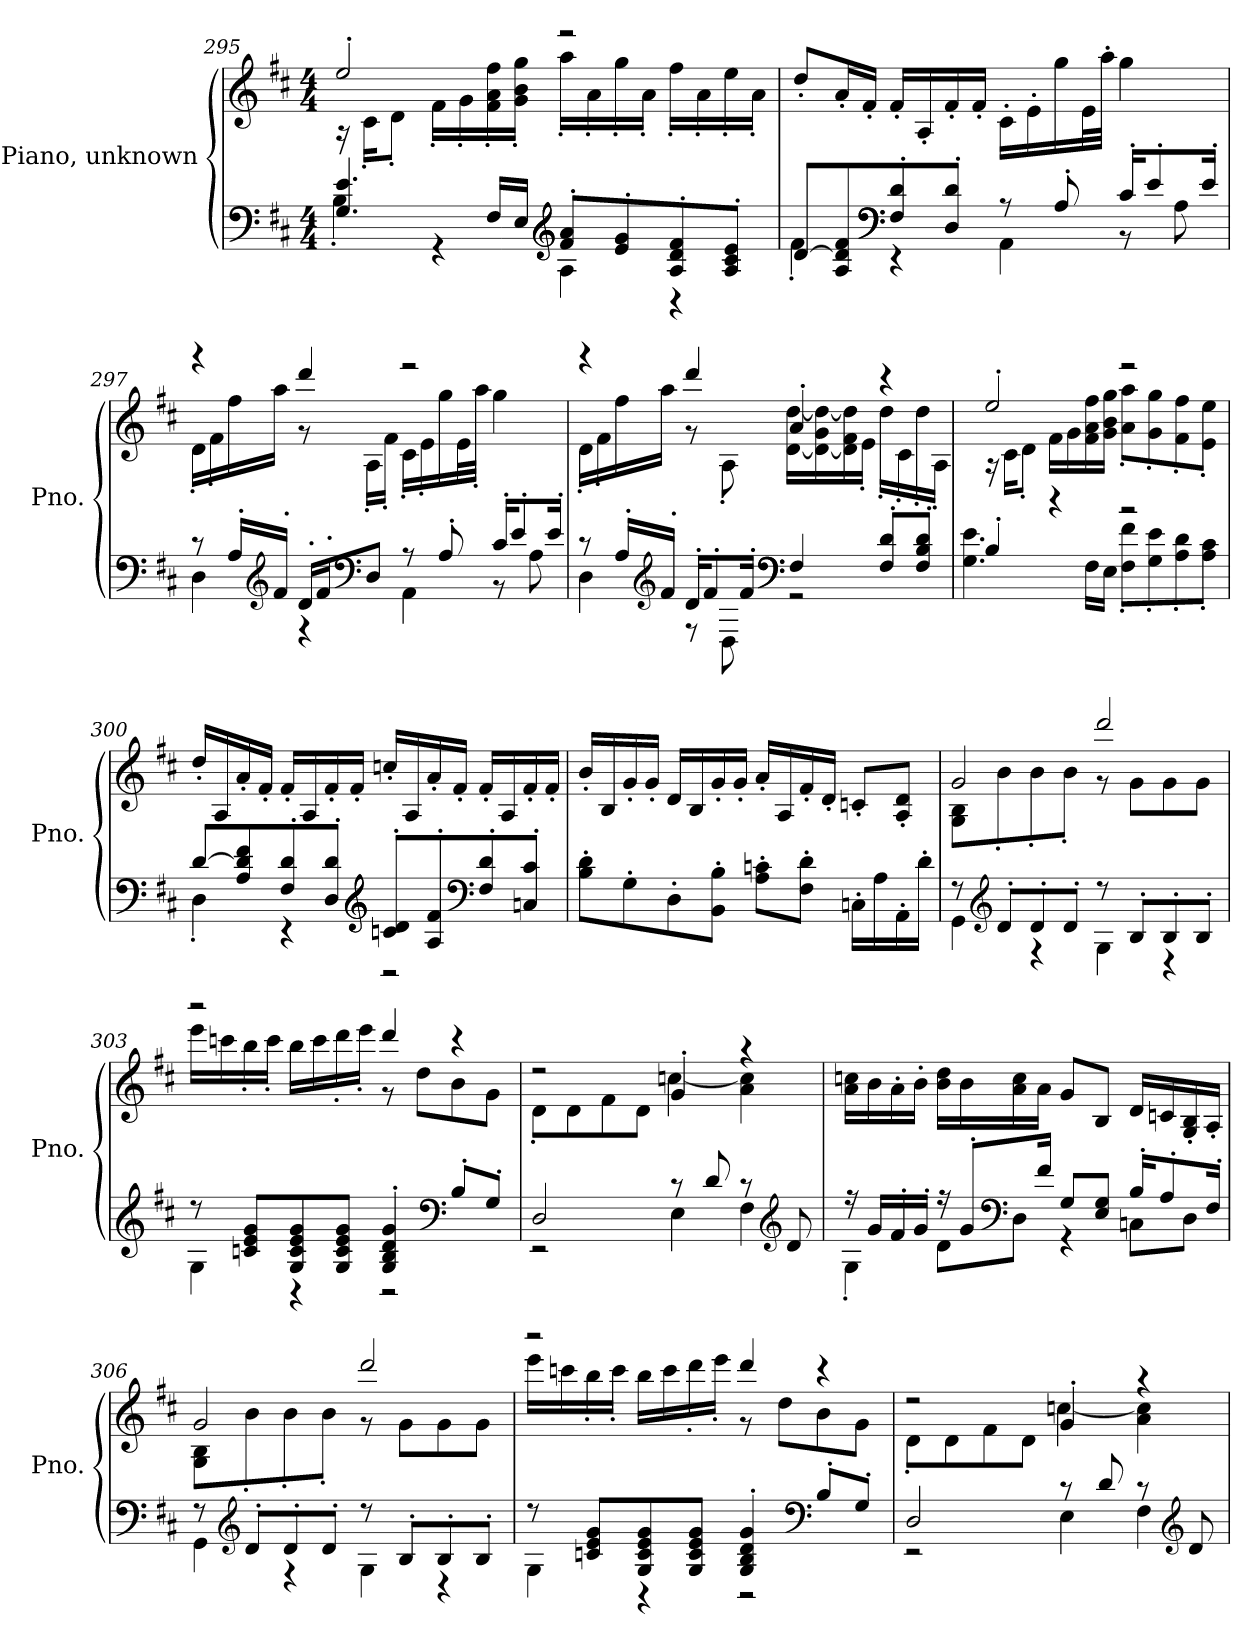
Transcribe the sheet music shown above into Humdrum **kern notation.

**kern	**kern
*part1	*part1
*staff2	*staff1
*I"Piano, unknown	*
*I'Pno.	*
*clefF4	*clefG2
*k[f#c#]	*k[f#c#]
*M4/4	*M4/4
=295	=295
*^	*^
4.G/ 4.e/	4B'\	2ee'/	16r
.	.	.	16c#'\KL
.	.	.	8d'\J
.	4r	.	16f#'\LL
.	.	.	16g'\
16F#/LL	.	.	16f#\' 16a\' 16ff#\'
16E/JJ	.	.	16g\' 16b\' 16gg\'JJ
*clefG2	*	*	*
8f#/' 8a/'L	4A\	2r	16aa'\LL
.	.	.	16a'\
8e/' 8g/'	.	.	16gg'\
.	.	.	16a'\JJ
8A/' 8d/' 8f#/'	4r	.	16ff#'\LL
.	.	.	16a'\
8A/' 8c#/' 8e/'J	.	.	16ee'\
.	.	.	16a'\JJ
*	*	*v	*v
!!LO:PB:g=z
=296	=296	=296
[8d/L	4f#'\	8dd'/L
8A/ 8d/] 8f#/	.	16a'/L
.	.	16f#'/JJ
*clefF4	*	*
8F#/' 8d/'	4r	16f#'/LL
.	.	16A'/
8D/' 8d/'J	.	16f#'/
.	.	16f#'/JJ
8r	4AA\	16c#'\LL
.	.	16e'\
8A'/	.	16gg\
.	.	32e\L
.	.	32aa'\JJJ
16c#'/KL	8r	4gg\
8e'/	.	.
.	8A\	.
16e'/Jk	.	.
=297	=297	=297
*	*	*^
8r	4D\	4r	16d'\LL
.	.	.	16f#'\
16A'/LL	.	.	16ff#\
*clefG2	*	*	*
16f#'/JJ	.	.	16aa\JJ
16d'/LL	4r	4ddd/	8r
16f#'/J	.	.	.
*clefF4	*	*	*
8D/J	.	.	16A'\LL
.	.	.	16f#'\JJ
8r	4AA\	2r	16c#'\LL
.	.	.	16e'\
8A'/	.	.	16gg\
.	.	.	32e\L
.	.	.	32aa'\JJJ
16c#'/KL	8r	.	4gg\
8e'/	.	.	.
.	8A\	.	.
16e'/Jk	.	.	.
!!LO:LB:g=z	!!
=298	=298	=298	=298
8r	4D\	4r	16d'\LL
.	.	.	16f#'\
16A'/LL	.	.	16ff#\
*clefG2	*	*	*
16f#'/JJ	.	.	16aa\JJ
16d'/KL	8r	4ddd/	8r
8f#'/	.	.	.
.	8D\	.	8A'\
16f#'/Jk	.	.	.
*clefF4	*	*	*
4F#/	2r	4a'/	[16d\ [16dd\LL
.	.	.	16d\_ 16g\ 16dd\_
.	.	.	16d\] 16f#\ 16dd\]
.	.	.	16e'\JJ
8F#/' 8d/'L	.	4r	16dd'\LL
.	.	.	16c#'\
8F#/' 8B/' 8d/'J	.	.	16dd'\
.	.	.	16A'\JJ
=299	=299	=299	=299
4B'/	4.G\ 4.e\	2ee'/	16r
.	.	.	16c#\KL
.	.	.	8d'\J
4r	.	.	16f#\LL
.	.	.	16g\
.	16F#\LL	.	16f#\ 16a\ 16ff#\
.	16E\JJ	.	16g\ 16b\ 16gg\JJ
2r	8F#\' 8f#\'L	2r	8a\' 8aa\'L
.	8G\' 8e\'	.	8g\' 8gg\'
.	8A\' 8d\'	.	8f#\' 8ff#\'
.	8A\' 8c#\'J	.	8e\' 8ee\'J
*	*	*v	*v
!!LO:LB:g=z
=300	=300	=300
[8d/L	4D'\	16dd'/LL
.	.	16A/
8A/ 8d/] 8f#/	.	16a'/
.	.	16f#'/JJ
8F#/' 8d/'	4r	16f#'/LL
.	.	16A/
8D/' 8d/'J	.	16f#'/
.	.	16f#'/JJ
*clefG2	*	*
8cn/' 8d/'L	2r	16ccn'/LL
.	.	16A/
8A/' 8f#/'	.	16a'/
.	.	16f#'/JJ
*clefF4	*	*
8F#/' 8d/'	.	16f#'/LL
.	.	16A/
8Cn/' 8c/'J	.	16f#'/
.	.	16f#'/JJ
*v	*v	*
=301	=301
8B\' 8d\'L	16b'/LL
.	16B/
8G'\	16g'/
.	16g'/JJ
8D'\	16d/LL
.	16B/
8BB\' 8B\'J	16g'/
.	16g'/JJ
8A\' 8cn\'L	16a'/LL
.	16A/
8F#\' 8d\'J	16f#'/
.	16d'/JJ
16Cn'\LL	8cn'/L
16A\	.
16AA'\	8A/' 8d/'J
16d'\JJ	.
!!LO:LB:g=z
=302	=302
*^	*^
8r	4GG\	2g/	8G\ 8B\L
*clefG2	*	*	*
8d'/L	.	.	8b'\
8d'/	4r	.	8b'\
8d'/J	.	.	8b'\J
8r	4G\	2ddd/	8r
8B'/L	.	.	8g\L
8B'/	4r	.	8g\
8B'/J	.	.	8g\J
=303	=303	=303	=303
8r	4G\	2r	16eee\LL
.	.	.	16cccn\
8cn/ 8e/ 8g/L	.	.	16bb'\
.	.	.	16ccc'\JJ
8G/ 8c/ 8e/ 8g/	4r	.	16bb\LL
.	.	.	16ccc\
8G/ 8c/ 8e/ 8g/J	.	.	16ddd'\
.	.	.	16eee'\JJ
4G/' 4B/' 4d/' 4g/'	2r	4ddd/	8r
.	.	.	8dd\L
*clefF4	*	*	*
8B'/L	.	4r	8b\
8G'/J	.	.	8g\J
=304	=304	=304	=304
2D/	2r	2r	8d'\L
.	.	.	8d\
.	.	.	8f#\
.	.	.	8d\J
8r	4E\	4g'/	[4ccn\
8d/	.	.	.
8r	4F#\	4r	4a\ 4cc\]
*clefG2	*	*	*
8d/	.	.	.
*	*	*v	*v
!!LO:LB:g=z
=305	=305	=305
16r	4G'\	16a\ 16ccn\LL
16g/LL	.	16b\
16f#'/	.	16a'\
16g'/JJ	.	16b'\JJ
16r	8d\L	16b\ 16dd\LL
8g'/L	.	16b\
*clefF4	*	*
.	8D\J	16a\ 16cc\
16f#/Jk	.	16a\JJ
8G/L	4r	8g/L
8E/ 8G/J	.	8B/J
16B'/KL	8Cn\L	16d/LL
8A'/	.	16cn/
.	8D\J	16G/' 16B/'
16F#'/Jk	.	16A'/JJ
=306	=306	=306
*	*	*^
8r	4GG\	2g/	8G\ 8B\L
*clefG2	*	*	*
8d'/L	.	.	8b'\
8d'/	4r	.	8b'\
8d'/J	.	.	8b'\J
8r	4G\	2ddd/	8r
8B'/L	.	.	8g\L
8B'/	4r	.	8g\
8B'/J	.	.	8g\J
!!LO:LB:g=z	!!
=307	=307	=307	=307
8r	4G\	2r	16eee\LL
.	.	.	16cccn\
8cn/ 8e/ 8g/L	.	.	16bb'\
.	.	.	16ccc'\JJ
8G/ 8c/ 8e/ 8g/	4r	.	16bb\LL
.	.	.	16ccc\
8G/ 8c/ 8e/ 8g/J	.	.	16ddd'\
.	.	.	16eee'\JJ
4G/' 4B/' 4d/' 4g/'	2r	4ddd/	8r
.	.	.	8dd\L
*clefF4	*	*	*
8B'/L	.	4r	8b\
8G'/J	.	.	8g\J
=308	=308	=308	=308
2D/	2r	2r	8d'\L
.	.	.	8d\
.	.	.	8f#\
.	.	.	8d\J
8r	4E\	4g'/	[4ccn\
8d/	.	.	.
8r	4F#\	4r	4a\ 4cc\]
*clefG2	*	*	*
8d/	.	.	.
*v	*v	*	*
*	*v	*v
=	=
*-	*-
